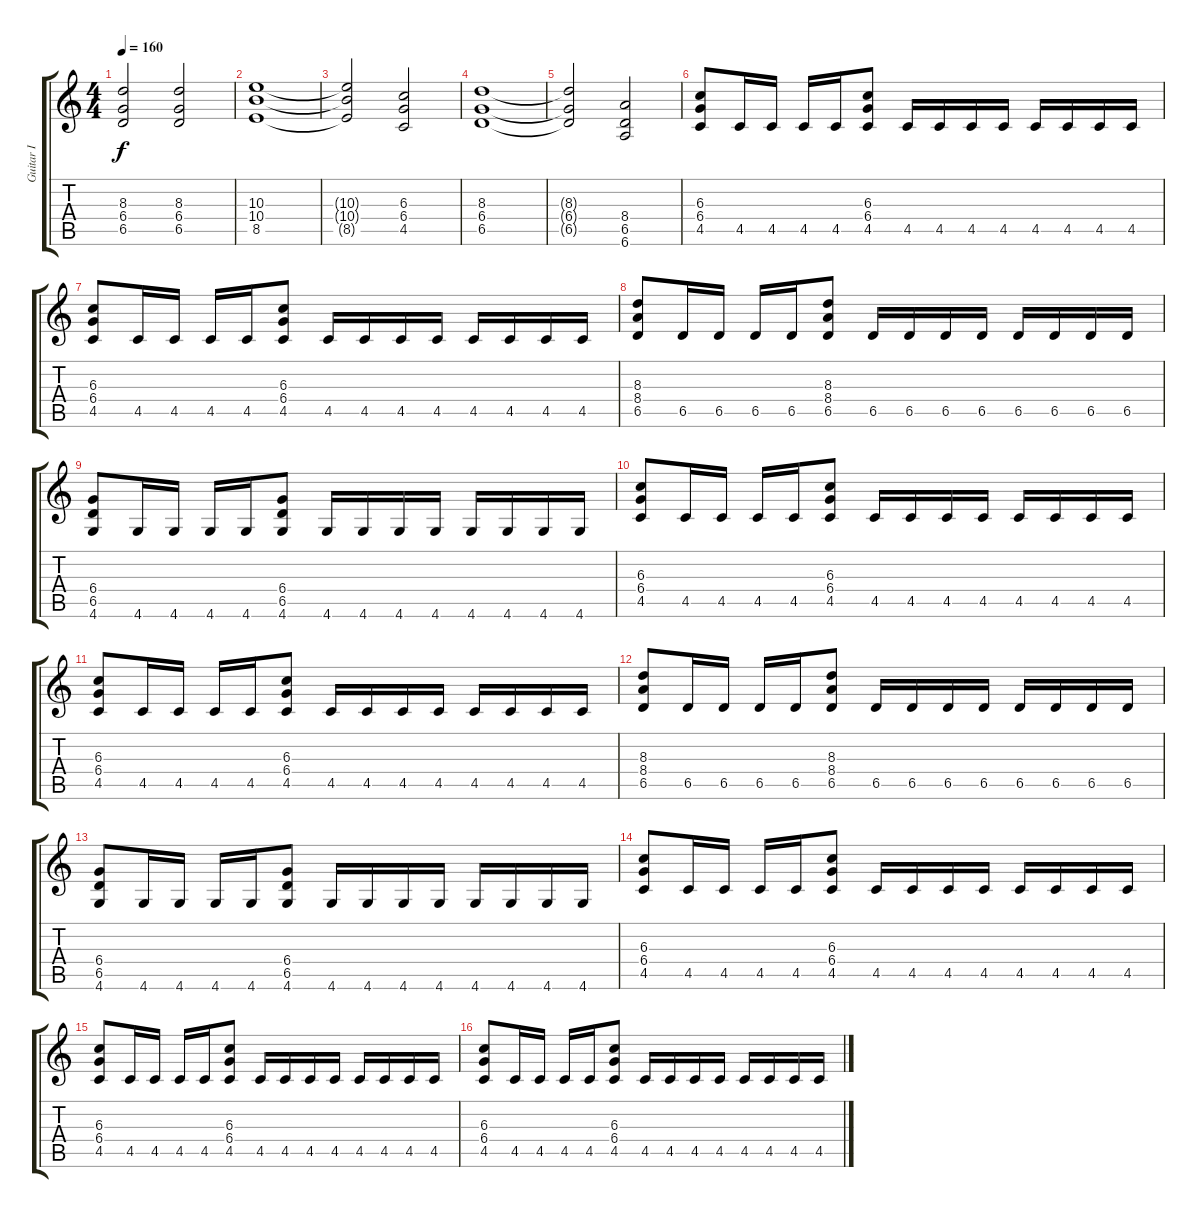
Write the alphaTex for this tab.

\track ("Guitar I" "Guitar I") {instrument distortionguitar}
\staff {score tabs}
\tuning (Eb4 Bb3 Gb3 Db3 Ab2 Eb2) {hide}
\ts (4 4)
\tempo 160
\clef g2
\ks c
(8.3{t} 6.4{t} 6.5{t}).2{dy f} (8.3 6.4 6.5).2 |
(10.3 10.4 8.5).1 |
(10.3{t} 10.4{t} 8.5{t}).2 (6.3 6.4 4.5).2 |
(8.3 6.4 6.5).1 |
(8.3{t} 6.4{t} 6.5{t}).2 (8.4 6.5 6.6).2 |
(6.3 6.4 4.5).8 4.5.16 4.5.16 4.5.16 4.5.16 (6.3 6.4 4.5).8 4.5.16 4.5.16 4.5.16 4.5.16 4.5.16 4.5.16 4.5.16 4.5.16 |
(6.3 6.4 4.5).8 4.5.16 4.5.16 4.5.16 4.5.16 (6.3 6.4 4.5).8 4.5.16 4.5.16 4.5.16 4.5.16 4.5.16 4.5.16 4.5.16 4.5.16 |
(8.3 8.4 6.5).8 6.5.16 6.5.16 6.5.16 6.5.16 (8.3 8.4 6.5).8 6.5.16 6.5.16 6.5.16 6.5.16 6.5.16 6.5.16 6.5.16 6.5.16 |
(6.4 6.5 4.6).8 4.6.16 4.6.16 4.6.16 4.6.16 (6.4 6.5 4.6).8 4.6.16 4.6.16 4.6.16 4.6.16 4.6.16 4.6.16 4.6.16 4.6.16 |
(6.3 6.4 4.5).8 4.5.16 4.5.16 4.5.16 4.5.16 (6.3 6.4 4.5).8 4.5.16 4.5.16 4.5.16 4.5.16 4.5.16 4.5.16 4.5.16 4.5.16 |
(6.3 6.4 4.5).8 4.5.16 4.5.16 4.5.16 4.5.16 (6.3 6.4 4.5).8 4.5.16 4.5.16 4.5.16 4.5.16 4.5.16 4.5.16 4.5.16 4.5.16 |
(8.3 8.4 6.5).8 6.5.16 6.5.16 6.5.16 6.5.16 (8.3 8.4 6.5).8 6.5.16 6.5.16 6.5.16 6.5.16 6.5.16 6.5.16 6.5.16 6.5.16 |
(6.4 6.5 4.6).8 4.6.16 4.6.16 4.6.16 4.6.16 (6.4 6.5 4.6).8 4.6.16 4.6.16 4.6.16 4.6.16 4.6.16 4.6.16 4.6.16 4.6.16 |
(6.3 6.4 4.5).8 4.5.16 4.5.16 4.5.16 4.5.16 (6.3 6.4 4.5).8 4.5.16 4.5.16 4.5.16 4.5.16 4.5.16 4.5.16 4.5.16 4.5.16 |
(6.3 6.4 4.5).8 4.5.16 4.5.16 4.5.16 4.5.16 (6.3 6.4 4.5).8 4.5.16 4.5.16 4.5.16 4.5.16 4.5.16 4.5.16 4.5.16 4.5.16 |
(6.3 6.4 4.5).8 4.5.16 4.5.16 4.5.16 4.5.16 (6.3 6.4 4.5).8 4.5.16 4.5.16 4.5.16 4.5.16 4.5.16 4.5.16 4.5.16 4.5.16
